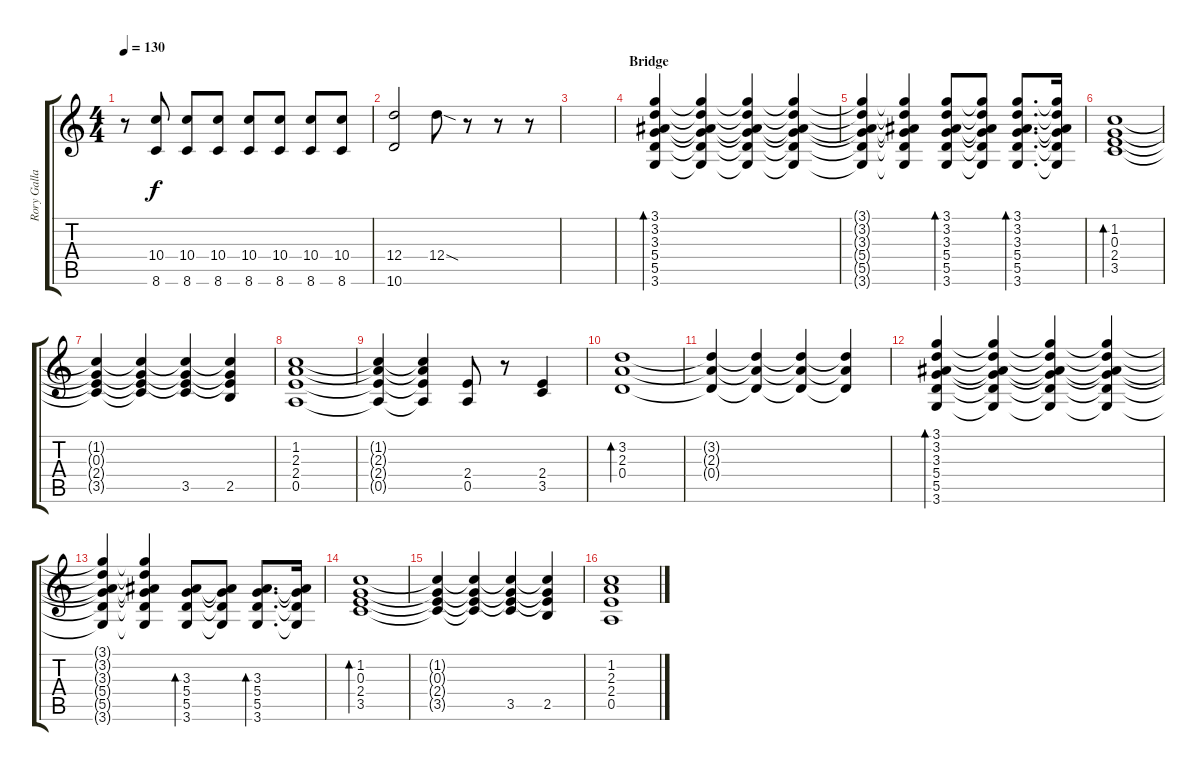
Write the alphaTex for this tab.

\track ("Rory Gallagher (for sound)" "Rory Galla") {instrument electricguitarjazz}
\staff {score tabs}
\tuning (E4 B3 G3 D3 A2 E2) {hide}
\ts (4 4)
\tempo 130
\clef g2
\ks c
r.8{dy f} (10.4 8.6).8 (10.4 8.6).8 (10.4 8.6).8 (10.4 8.6).8 (10.4 8.6).8 (10.4 8.6).8 (10.4 8.6).8 |
(12.4 10.6).2 12.4{sod}.8 r.8 r.8 r.8 |
|
\section ("" "Bridge")
(3.1 3.2 3.3 5.4 5.5 3.6).4{bd 240} (3.1{t} 3.2{t} 3.3{t} 5.4{t} 5.5{t} 3.6{t}).4 (3.1{t} 3.2{t} 3.3{t} 5.4{t} 5.5{t} 3.6{t}).4 (3.1{t} 3.2{t} 3.3{t} 5.4{t} 5.5{t} 3.6{t}).4 |
(3.1{t} 3.2{t} 3.3{t} 5.4{t} 5.5{t} 3.6{t}).4 (3.1{t} 3.2{t} 3.3{t} 5.4{t} 5.5{t} 3.6{t}).4 (3.1 3.2 3.3 5.4 5.5 3.6).8{bd 120} (3.1{t} 3.2{t} 3.3{t} 5.4{t} 5.5{t} 3.6{t}).8 (3.1 3.2 3.3 5.4 5.5 3.6).8{d bd 120} (3.1{t} 3.2{t} 3.3{t} 5.4{t} 5.5{t} 3.6{t}).16 |
(1.2 0.3 2.4 3.5).1{bd 240} |
(1.2{t} 0.3{t} 2.4{t} 3.5{t}).4 (1.2{t} 0.3{t} 2.4{t} 3.5{t}).4 (1.2{t} 0.3{t} 2.4{t} 3.5).4 (1.2{t} 0.3{t} 2.4{t} 2.5).4 |
(1.2 2.3 2.4 0.5).1 |
(1.2{t} 2.3{t} 2.4{t} 0.5{t}).4 (1.2{t} 2.3{t} 2.4{t} 0.5{t}).4 (2.4 0.5).8 r.8 (2.4 3.5).4 |
(3.2 2.3 0.4).1{bd 240} |
(3.2{t} 2.3{t} 0.4{t}).4 (3.2{t} 2.3{t} 0.4{t}).4 (3.2{t} 2.3{t} 0.4{t}).4 (3.2{t} 2.3{t} 0.4{t}).4 |
(3.1 3.2 3.3 5.4 5.5 3.6).4{bd 240} (3.1{t} 3.2{t} 3.3{t} 5.4{t} 5.5{t} 3.6{t}).4 (3.1{t} 3.2{t} 3.3{t} 5.4{t} 5.5{t} 3.6{t}).4 (3.1{t} 3.2{t} 3.3{t} 5.4{t} 5.5{t} 3.6{t}).4 |
(3.1{t} 3.2{t} 3.3{t} 5.4{t} 5.5{t} 3.6{t}).4 (3.1{t} 3.2{t} 3.3{t} 5.4{t} 5.5{t} 3.6{t}).4 (3.3 5.4 5.5 3.6).8{bd 120} (3.3{t} 5.4{t} 5.5{t} 3.6{t}).8 (3.3 5.4 5.5 3.6).8{d bd 120} (3.3{t} 5.4{t} 5.5{t} 3.6{t}).16 |
(1.2 0.3 2.4 3.5).1{bd 240} |
(1.2{t} 0.3{t} 2.4{t} 3.5{t}).4 (1.2{t} 0.3{t} 2.4{t} 3.5{t}).4 (1.2{t} 0.3{t} 2.4{t} 3.5).4 (1.2{t} 0.3{t} 2.4{t} 2.5).4 |
(1.2 2.3 2.4 0.5).1
